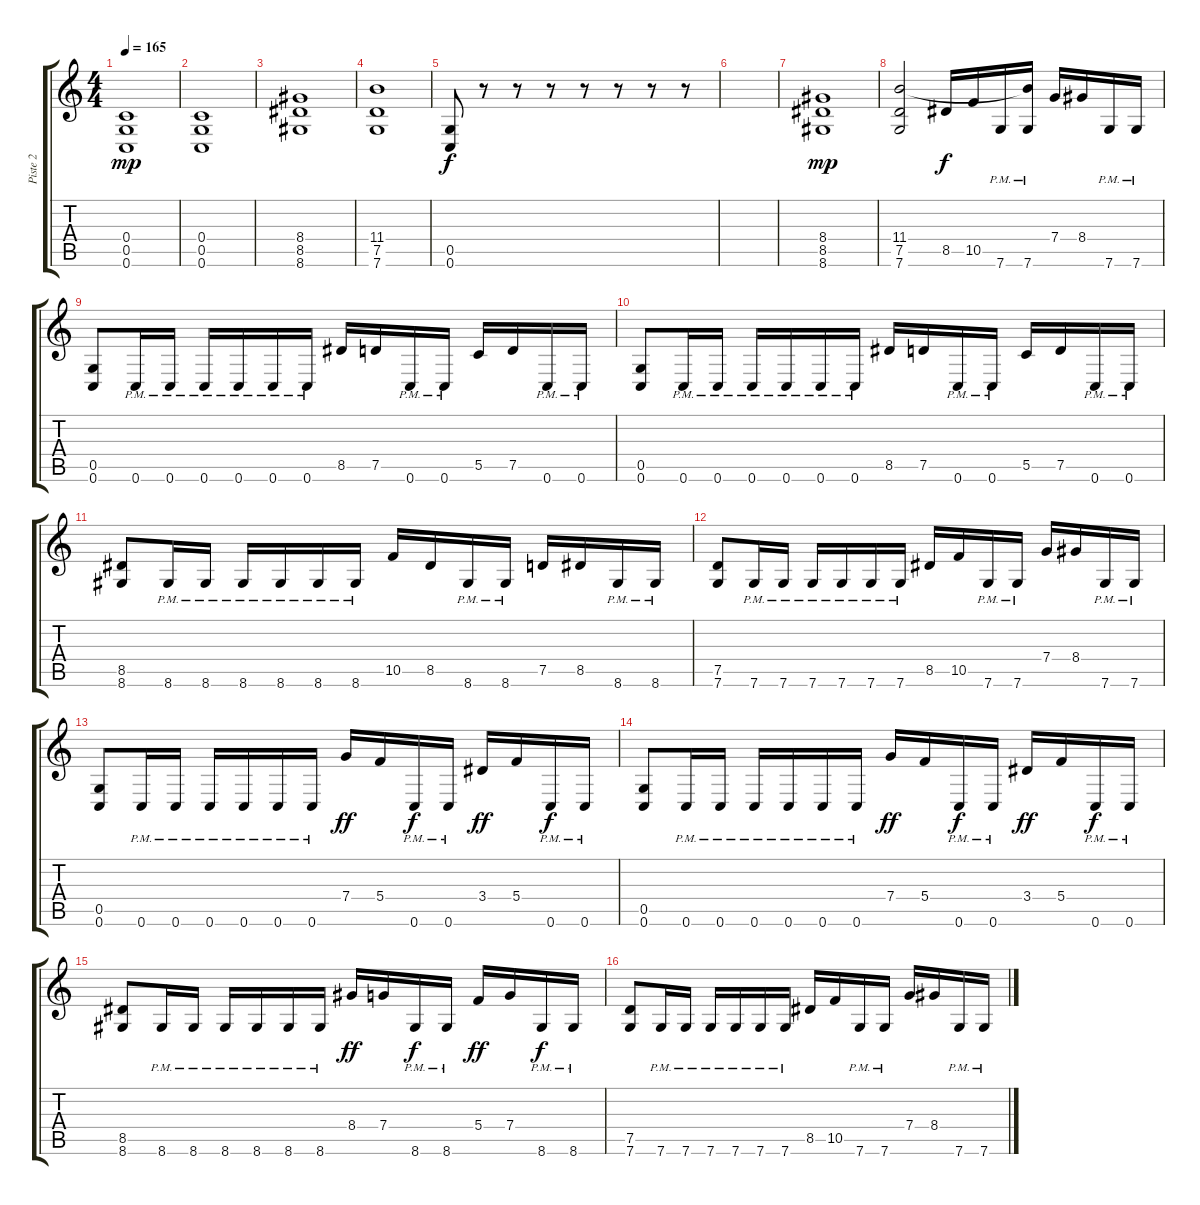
\track ("Piste 2" "Piste 2") {instrument distortionguitar}
\staff {score tabs}
\tuning (D4 A3 F3 C3 G2 C2) {hide}
\ts (4 4)
\tempo 165
\clef g2
\ks c
(0.4 0.5 0.6).1{dy mp instrument distortionguitar} |
(0.4 0.5 0.6).1 |
(8.4 8.5 8.6).1 |
(11.4 7.5 7.6).1 |
(0.5 0.6).8{dy f} r.8 r.8 r.8 r.8 r.8 r.8 r.8 |
|
(8.4 8.5 8.6).1{dy mp} |
(11.4 7.5 7.6).2 8.5.16{dy f} 10.5.16 7.6{pm}.16 (11.4{t} 7.6{pm}).16 7.4.16 8.4.16 7.6{pm}.16 7.6{pm}.16 |
(0.5 0.6).8 0.6{pm}.16 0.6{pm}.16 0.6{pm}.16 0.6{pm}.16 0.6{pm}.16 0.6{pm}.16 8.5.16 7.5.16 0.6{pm}.16 0.6{pm}.16 5.5.16 7.5.16 0.6{pm}.16 0.6{pm}.16 |
(0.5 0.6).8 0.6{pm}.16 0.6{pm}.16 0.6{pm}.16 0.6{pm}.16 0.6{pm}.16 0.6{pm}.16 8.5.16 7.5.16 0.6{pm}.16 0.6{pm}.16 5.5.16 7.5.16 0.6{pm}.16 0.6{pm}.16 |
(8.5 8.6).8 8.6{pm}.16 8.6{pm}.16 8.6{pm}.16 8.6{pm}.16 8.6{pm}.16 8.6{pm}.16 10.5.16 8.5.16 8.6{pm}.16 8.6{pm}.16 7.5.16 8.5.16 8.6{pm}.16 8.6{pm}.16 |
(7.5 7.6).8 7.6{pm}.16 7.6{pm}.16 7.6{pm}.16 7.6{pm}.16 7.6{pm}.16 7.6{pm}.16 8.5.16 10.5.16 7.6{pm}.16 7.6{pm}.16 7.4.16 8.4.16 7.6{pm}.16 7.6{pm}.16 |
(0.5 0.6).8 0.6{pm}.16 0.6{pm}.16 0.6{pm}.16 0.6{pm}.16 0.6{pm}.16 0.6{pm}.16 7.4.16{dy ff} 5.4.16 0.6{pm}.16{dy f} 0.6{pm}.16 3.4.16{dy ff} 5.4.16 0.6{pm}.16{dy f} 0.6{pm}.16 |
(0.5 0.6).8 0.6{pm}.16 0.6{pm}.16 0.6{pm}.16 0.6{pm}.16 0.6{pm}.16 0.6{pm}.16 7.4.16{dy ff} 5.4.16 0.6{pm}.16{dy f} 0.6{pm}.16 3.4.16{dy ff} 5.4.16 0.6{pm}.16{dy f} 0.6{pm}.16 |
(8.5 8.6).8 8.6{pm}.16 8.6{pm}.16 8.6{pm}.16 8.6{pm}.16 8.6{pm}.16 8.6{pm}.16 8.4.16{dy ff} 7.4.16 8.6{pm}.16{dy f} 8.6{pm}.16 5.4.16{dy ff} 7.4.16 8.6{pm}.16{dy f} 8.6{pm}.16 |
(7.5 7.6).8 7.6{pm}.16 7.6{pm}.16 7.6{pm}.16 7.6{pm}.16 7.6{pm}.16 7.6{pm}.16 8.5.16 10.5.16 7.6{pm}.16 7.6{pm}.16 7.4.16 8.4.16 7.6{pm}.16 7.6{pm}.16
